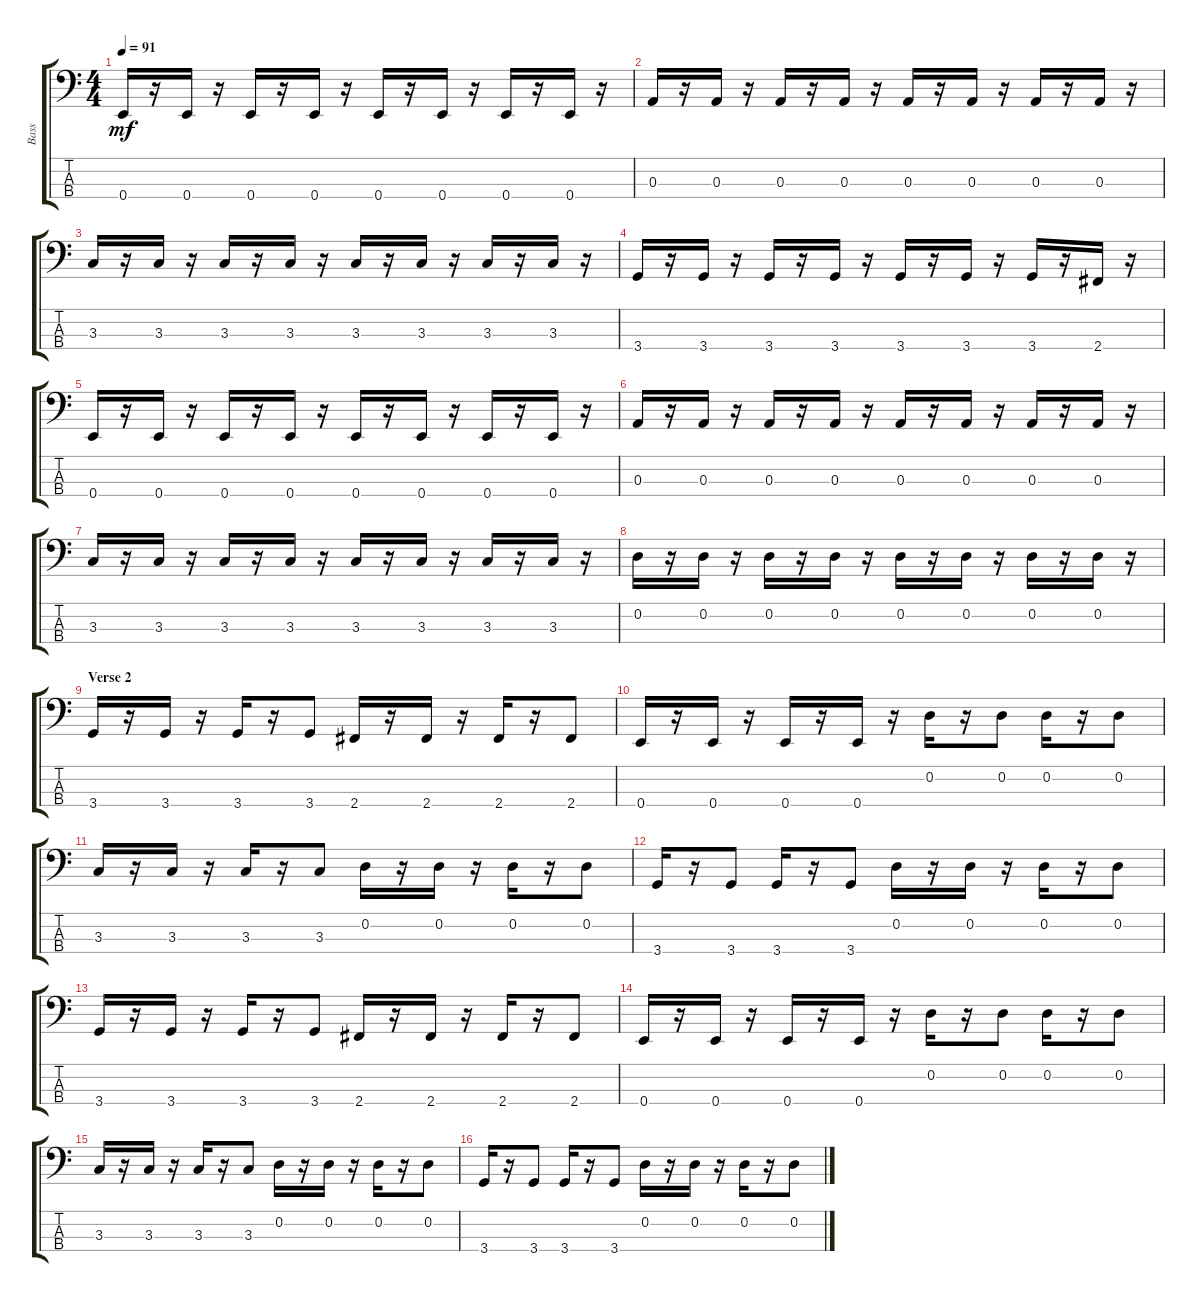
\track ("Bass" "Bass") {instrument fretlessbass}
\staff {score tabs}
\tuning (G2 D2 A1 E1) {hide}
\ts (4 4)
\tempo 91
\clef f4
\ks c
0.4.16{dy mf} r.16 0.4.16 r.16 0.4.16 r.16 0.4.16 r.16 0.4.16 r.16 0.4.16 r.16 0.4.16 r.16 0.4.16 r.16 |
0.3.16 r.16 0.3.16 r.16 0.3.16 r.16 0.3.16 r.16 0.3.16 r.16 0.3.16 r.16 0.3.16 r.16 0.3.16 r.16 |
3.3.16 r.16 3.3.16 r.16 3.3.16 r.16 3.3.16 r.16 3.3.16 r.16 3.3.16 r.16 3.3.16 r.16 3.3.16 r.16 |
3.4.16 r.16 3.4.16 r.16 3.4.16 r.16 3.4.16 r.16 3.4.16 r.16 3.4.16 r.16 3.4.16 r.16 2.4.16 r.16 |
0.4.16 r.16 0.4.16 r.16 0.4.16 r.16 0.4.16 r.16 0.4.16 r.16 0.4.16 r.16 0.4.16 r.16 0.4.16 r.16 |
0.3.16 r.16 0.3.16 r.16 0.3.16 r.16 0.3.16 r.16 0.3.16 r.16 0.3.16 r.16 0.3.16 r.16 0.3.16 r.16 |
3.3.16 r.16 3.3.16 r.16 3.3.16 r.16 3.3.16 r.16 3.3.16 r.16 3.3.16 r.16 3.3.16 r.16 3.3.16 r.16 |
0.2.16 r.16 0.2.16 r.16 0.2.16 r.16 0.2.16 r.16 0.2.16 r.16 0.2.16 r.16 0.2.16 r.16 0.2.16 r.16 |
\section ("" "Verse 2")
3.4.16 r.16 3.4.16 r.16 3.4.16 r.16 3.4.8 2.4.16 r.16 2.4.16 r.16 2.4.16 r.16 2.4.8 |
0.4.16 r.16 0.4.16 r.16 0.4.16 r.16 0.4.16 r.16 0.2.16 r.16 0.2.8 0.2.16 r.16 0.2.8 |
3.3.16 r.16 3.3.16 r.16 3.3.16 r.16 3.3.8 0.2.16 r.16 0.2.16 r.16 0.2.16 r.16 0.2.8 |
3.4.16 r.16 3.4.8 3.4.16 r.16 3.4.8 0.2.16 r.16 0.2.16 r.16 0.2.16 r.16 0.2.8 |
3.4.16 r.16 3.4.16 r.16 3.4.16 r.16 3.4.8 2.4.16 r.16 2.4.16 r.16 2.4.16 r.16 2.4.8 |
0.4.16 r.16 0.4.16 r.16 0.4.16 r.16 0.4.16 r.16 0.2.16 r.16 0.2.8 0.2.16 r.16 0.2.8 |
3.3.16 r.16 3.3.16 r.16 3.3.16 r.16 3.3.8 0.2.16 r.16 0.2.16 r.16 0.2.16 r.16 0.2.8 |
3.4.16 r.16 3.4.8 3.4.16 r.16 3.4.8 0.2.16 r.16 0.2.16 r.16 0.2.16 r.16 0.2.8
